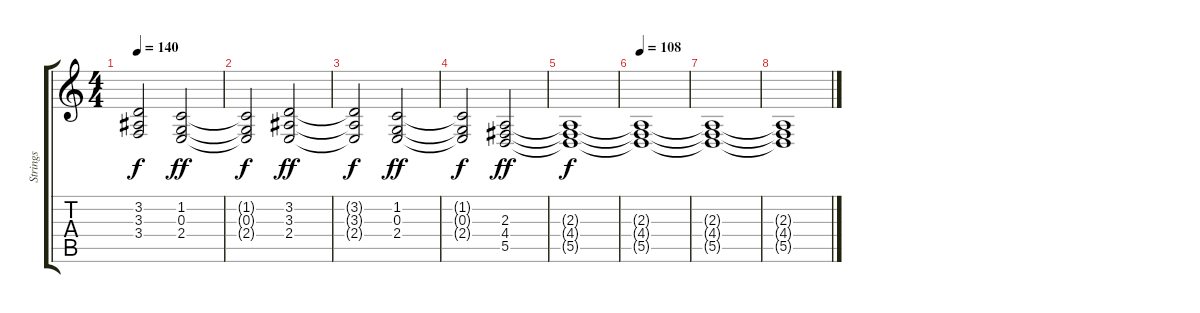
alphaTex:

\track ("Strings" "Strings") {instrument stringensemble2}
\staff {score tabs}
\tuning (E4 B3 G3 D3 A2 E2) {hide}
\ts (4 4)
\tempo 140
\clef g2
\ks c
(3.2{t} 3.3{t} 3.4{t}).2{dy f} (1.2 0.3 2.4).2{dy ff} |
(1.2{t} 0.3{t} 2.4{t}).2{dy f} (3.2 3.3 2.4).2{dy ff} |
(3.2{t} 3.3{t} 2.4{t}).2{dy f} (1.2 0.3 2.4).2{dy ff} |
(1.2{t} 0.3{t} 2.4{t}).2{dy f} (2.3 4.4 5.5).2{dy ff} |
(2.3{t} 4.4{t} 5.5{t}).1{dy f} |
\tempo 108
(2.3{t} 4.4{t} 5.5{t}).1{volume 2} |
(2.3{t} 4.4{t} 5.5{t}).1 |
(2.3{t} 4.4{t} 5.5{t}).1{volume 0}
